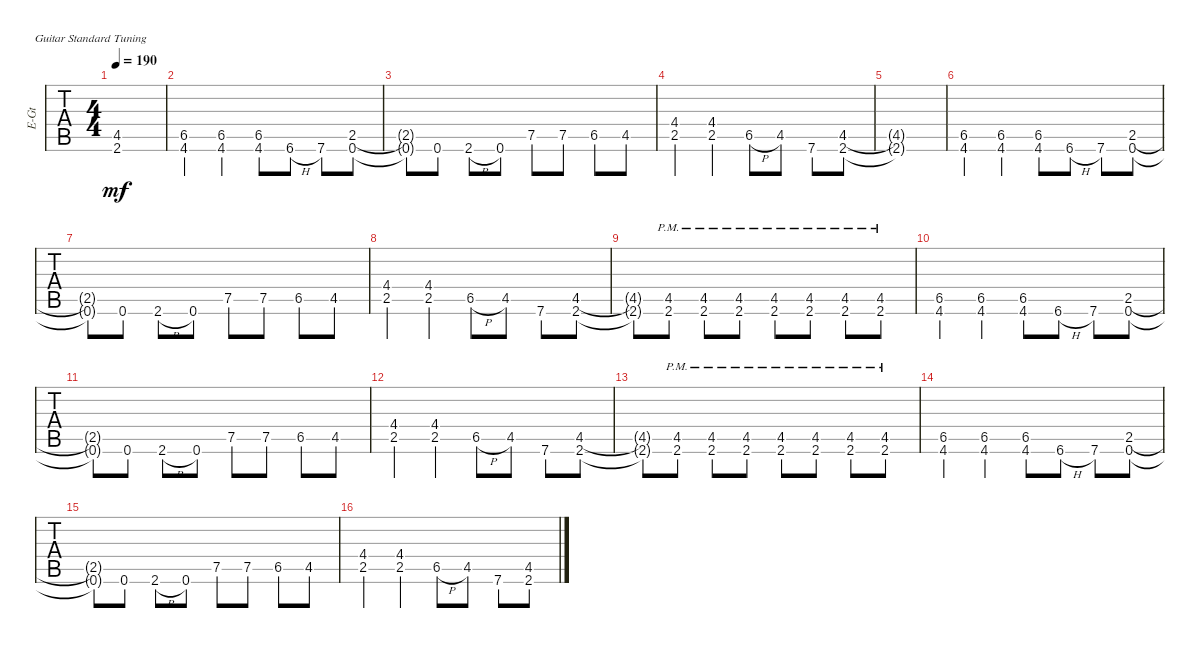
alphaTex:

\defaultSystemsLayout 4
\bracketExtendMode groupsimilarinstruments
\otherSystemsTrackNameOrientation horizontal
\track ("Cole Train" "E-Gt") {instrument distortionguitar}
\staff {tabs}
\tuning (E4 B3 G3 D3 A2 E2)
\ts (4 4)
\tempo 190
\clef g2
\ks c
(2.6{t acc #} 4.5{t acc #}).1{dy mf} |
(4.6{acc #} 6.5{acc #}).4 (4.6{acc #} 6.5{acc #}).4 (4.6{acc #} 6.5{acc #}).8 6.6{h acc #}.8 7.6.8 (0.6 2.5).8 |
(0.6{t} 2.5{t}).8 0.6.8 2.6{h acc #}.8 0.6.8 7.5.8 7.5.8 6.5{acc #}.8 4.5{acc #}.8 |
(4.4{acc #} 2.5).4 (2.5 4.4{acc #}).4 6.5{h acc #}.8 4.5{acc #}.8 7.6.8 (2.6{acc #} 4.5{acc #}).8 |
(2.6{t acc #} 4.5{t acc #}).1 |
(4.6{acc #} 6.5{acc #}).4 (4.6{acc #} 6.5{acc #}).4 (4.6{acc #} 6.5{acc #}).8 6.6{h acc #}.8 7.6.8 (0.6 2.5).8 |
(0.6{t} 2.5{t}).8 0.6.8 2.6{h acc #}.8 0.6.8 7.5.8 7.5.8 6.5{acc #}.8 4.5{acc #}.8 |
(4.4{acc #} 2.5).4 (2.5 4.4{acc #}).4 6.5{h acc #}.8 4.5{acc #}.8 7.6.8 (2.6{acc #} 4.5{acc #}).8 |
(2.6{t acc #} 4.5{t acc #}).8 (2.6{pm acc #} 4.5{pm acc #}).8 (2.6{pm acc #} 4.5{pm acc #}).8 (2.6{pm acc #} 4.5{pm acc #}).8 (2.6{pm acc #} 4.5{pm acc #}).8 (2.6{pm acc #} 4.5{pm acc #}).8 (2.6{pm acc #} 4.5{pm acc #}).8 (2.6{pm acc #} 4.5{pm acc #}).8 |
(4.6{acc #} 6.5{acc #}).4 (4.6{acc #} 6.5{acc #}).4 (4.6{acc #} 6.5{acc #}).8 6.6{h acc #}.8 7.6.8 (0.6 2.5).8 |
(0.6{t} 2.5{t}).8 0.6.8 2.6{h acc #}.8 0.6.8 7.5.8 7.5.8 6.5{acc #}.8 4.5{acc #}.8 |
(4.4{acc #} 2.5).4 (2.5 4.4{acc #}).4 6.5{h acc #}.8 4.5{acc #}.8 7.6.8 (2.6{acc #} 4.5{acc #}).8 |
(2.6{t acc #} 4.5{t acc #}).8 (2.6{pm acc #} 4.5{pm acc #}).8 (2.6{pm acc #} 4.5{pm acc #}).8 (2.6{pm acc #} 4.5{pm acc #}).8 (2.6{pm acc #} 4.5{pm acc #}).8 (2.6{pm acc #} 4.5{pm acc #}).8 (2.6{pm acc #} 4.5{pm acc #}).8 (2.6{pm acc #} 4.5{pm acc #}).8 |
(4.6{acc #} 6.5{acc #}).4 (4.6{acc #} 6.5{acc #}).4 (4.6{acc #} 6.5{acc #}).8 6.6{h acc #}.8 7.6.8 (0.6 2.5).8 |
(0.6{t} 2.5{t}).8 0.6.8 2.6{h acc #}.8 0.6.8 7.5.8 7.5.8 6.5{acc #}.8 4.5{acc #}.8 |
(4.4{acc #} 2.5).4 (2.5 4.4{acc #}).4 6.5{h acc #}.8 4.5{acc #}.8 7.6.8 (2.6{acc #} 4.5{acc #}).8
